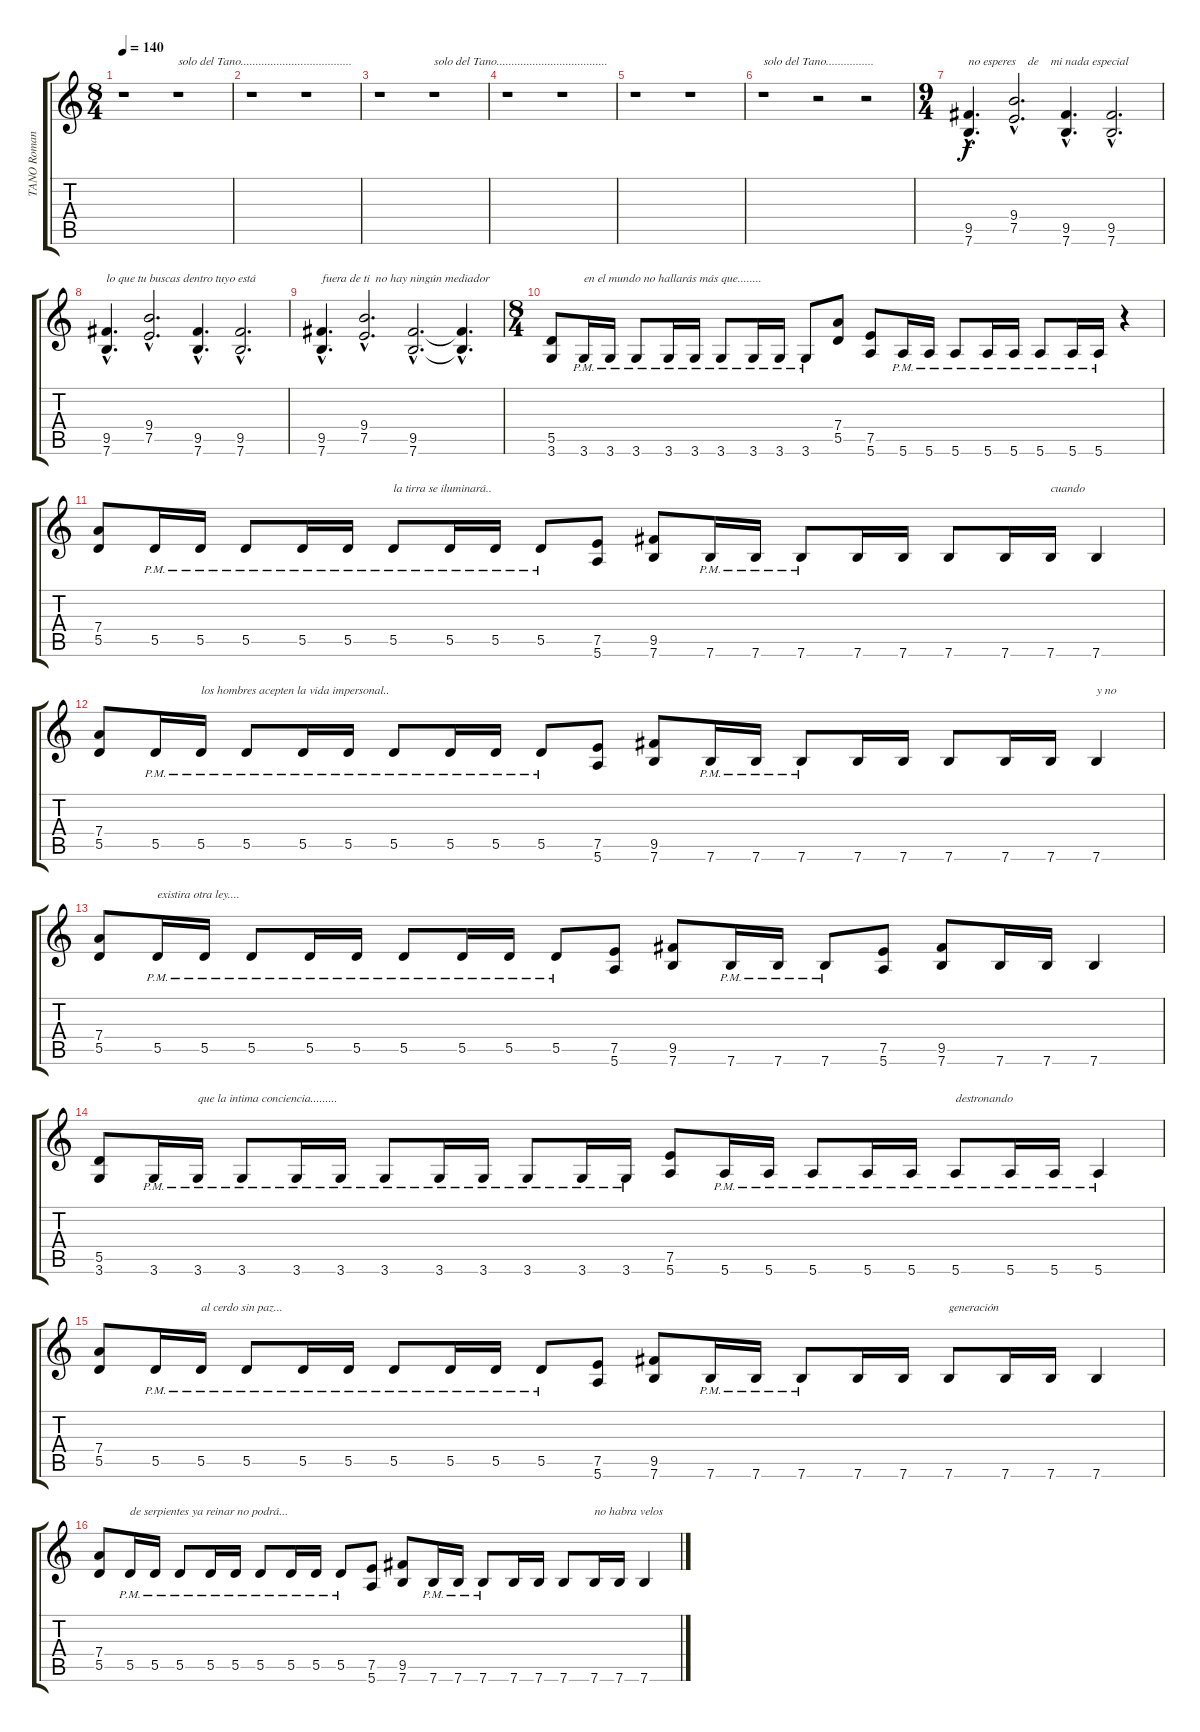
\track ("TANO Romano" "TANO Roman") {instrument distortionguitar}
\staff {score tabs}
\tuning (E4 B3 G3 D3 A2 E2) {hide}
\ts (8 4)
\tempo 140
\clef g2
\ks c
r.1{dy f} r.1{txt "solo del Tano....................................."} |
r.1 r.1 |
r.1 r.1{txt "solo del Tano....................................."} |
r.1 r.1 |
r.1 r.1 |
r.1{txt "solo del Tano................"} r.2 r.2 |
\ts (9 4)
(9.5{hac} 7.6{hac}).4{d txt "no esperes    de    mi nada especial"} (9.4{hac} 7.5{hac}).2{d} (9.5{hac} 7.6{hac}).4{d} (9.5{hac} 7.6{hac}).2{d} |
(9.5{hac} 7.6{hac}).4{d txt "lo que tu buscas dentro tuyo está"} (9.4{hac} 7.5{hac}).2{d} (9.5{hac} 7.6{hac}).4{d} (9.5{hac} 7.6{hac}).2{d} |
(9.5{hac} 7.6{hac}).4{d txt "fuera de ti  no hay ningún mediador"} (9.4{hac} 7.5{hac}).2{d} (9.5{hac} 7.6{hac}).2{d} (9.5{hac t} 7.6{hac t}).4{d} |
\ts (8 4)
(5.5 3.6).8 3.6{pm}.16{txt "en el mundo no hallarás más que........"} 3.6{pm}.16 3.6{pm}.8 3.6{pm}.16 3.6{pm}.16 3.6{pm}.8 3.6{pm}.16 3.6{pm}.16 3.6{pm}.8 (7.4 5.5).8 (7.5 5.6).8 5.6{pm}.16 5.6{pm}.16 5.6{pm}.8 5.6{pm}.16 5.6{pm}.16 5.6{pm}.8 5.6{pm}.16 5.6{pm}.16 r.4 |
(7.4 5.5).8 5.5{pm}.16 5.5{pm}.16 5.5{pm}.8 5.5{pm}.16 5.5{pm}.16 5.5{pm}.8{txt "la tirra se iluminará.."} 5.5{pm}.16 5.5{pm}.16 5.5{pm}.8 (7.5 5.6).8 (9.5 7.6).8 7.6{pm}.16 7.6{pm}.16 7.6{pm}.8 7.6.16 7.6.16 7.6.8 7.6.16 7.6.16{txt "cuando"} 7.6.4 |
(7.4 5.5).8 5.5{pm}.16 5.5{pm}.16{txt "los hombres acepten la vida impersonal.."} 5.5{pm}.8 5.5{pm}.16 5.5{pm}.16 5.5{pm}.8 5.5{pm}.16 5.5{pm}.16 5.5{pm}.8 (7.5 5.6).8 (9.5 7.6).8 7.6{pm}.16 7.6{pm}.16 7.6{pm}.8 7.6.16 7.6.16 7.6.8 7.6.16 7.6.16 7.6.4{txt "y no"} |
(7.4 5.5).8 5.5{pm}.16{txt "existira otra ley...."} 5.5{pm}.16 5.5{pm}.8 5.5{pm}.16 5.5{pm}.16 5.5{pm}.8 5.5{pm}.16 5.5{pm}.16 5.5{pm}.8 (7.5 5.6).8 (9.5 7.6).8 7.6{pm}.16 7.6{pm}.16 7.6{pm}.8 (7.5 5.6).8 (9.5 7.6).8 7.6.16 7.6.16 7.6.4 |
(5.5 3.6).8 3.6{pm}.16 3.6{pm}.16{txt "que la intima conciencia........."} 3.6{pm}.8 3.6{pm}.16 3.6{pm}.16 3.6{pm}.8 3.6{pm}.16 3.6{pm}.16 3.6{pm}.8 3.6{pm}.16 3.6{pm}.16 (7.5 5.6).8 5.6{pm}.16 5.6{pm}.16 5.6{pm}.8 5.6{pm}.16 5.6{pm}.16 5.6{pm}.8{txt "destronando"} 5.6{pm}.16 5.6{pm}.16 5.6{pm}.4 |
(7.4 5.5).8 5.5{pm}.16 5.5{pm}.16{txt "al cerdo sin paz..."} 5.5{pm}.8 5.5{pm}.16 5.5{pm}.16 5.5{pm}.8 5.5{pm}.16 5.5{pm}.16 5.5{pm}.8 (7.5 5.6).8 (9.5 7.6).8 7.6{pm}.16 7.6{pm}.16 7.6{pm}.8 7.6.16 7.6.16 7.6.8{txt "generación "} 7.6.16 7.6.16 7.6.4 |
(7.4 5.5).8 5.5{pm}.16{txt "de serpientes ya reinar no podrá..."} 5.5{pm}.16 5.5{pm}.8 5.5{pm}.16 5.5{pm}.16 5.5{pm}.8 5.5{pm}.16 5.5{pm}.16 5.5{pm}.8 (7.5 5.6).8 (9.5 7.6).8 7.6{pm}.16 7.6{pm}.16 7.6{pm}.8 7.6.16 7.6.16 7.6.8 7.6.16{txt "no habra velos"} 7.6.16 7.6.4
